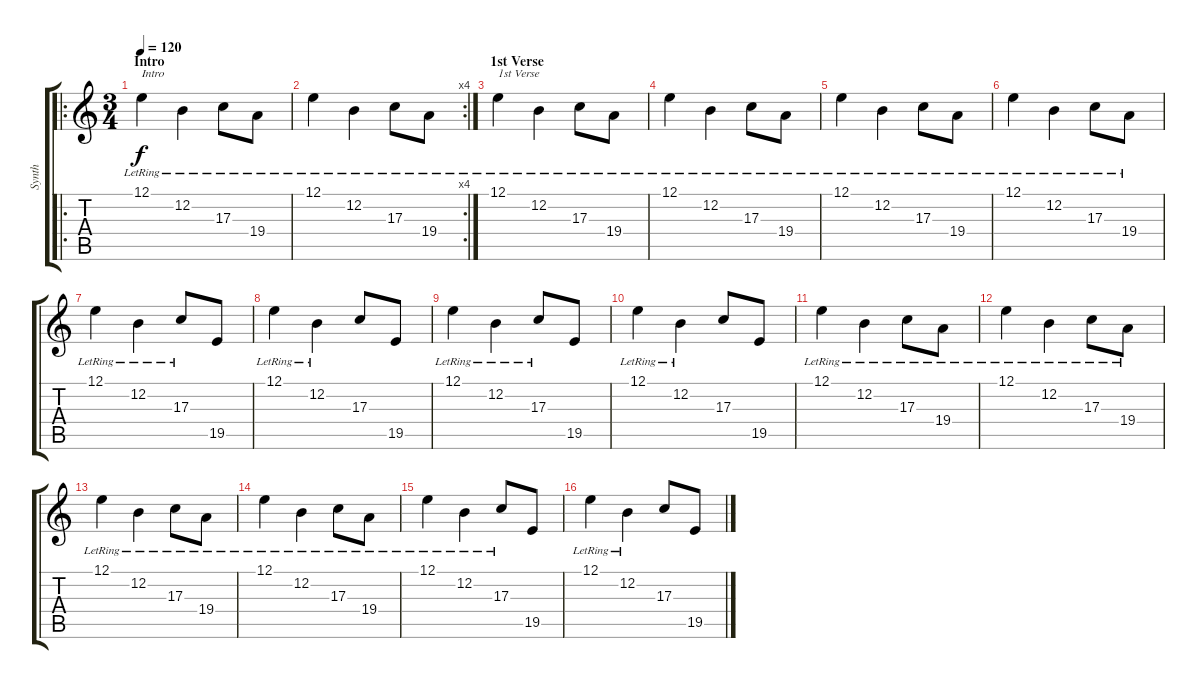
\track ("Synth" "Synth") {instrument musicbox}
\staff {score tabs}
\tuning (E4 B3 G3 D3 A2 E2) {hide}
\ro
\ts (3 4)
\section ("" "Intro")
\tempo 120
\clef g2
\ks c
12.1{lr}.4{txt "Intro" dy f instrument musicbox} 12.2{lr}.4 17.3{lr}.8 19.4{lr}.8 |
\rc 4
12.1{lr}.4 12.2{lr}.4 17.3{lr}.8 19.4{lr}.8 |
\section ("" "1st Verse")
12.1{lr}.4{txt "1st Verse"} 12.2{lr}.4 17.3{lr}.8 19.4{lr}.8 |
12.1{lr}.4 12.2{lr}.4 17.3{lr}.8 19.4{lr}.8 |
12.1{lr}.4 12.2{lr}.4 17.3{lr}.8 19.4{lr}.8 |
12.1{lr}.4 12.2{lr}.4 17.3{lr}.8 19.4{lr}.8 |
12.1{lr}.4 12.2{lr}.4 17.3{lr}.8 19.5.8 |
12.1{lr}.4 12.2{lr}.4 17.3.8 19.5.8 |
12.1{lr}.4 12.2{lr}.4 17.3{lr}.8 19.5.8 |
12.1{lr}.4 12.2{lr}.4 17.3.8 19.5.8 |
12.1{lr}.4 12.2{lr}.4 17.3{lr}.8 19.4{lr}.8 |
12.1{lr}.4 12.2{lr}.4 17.3{lr}.8 19.4{lr}.8 |
12.1{lr}.4 12.2{lr}.4 17.3{lr}.8 19.4{lr}.8 |
12.1{lr}.4 12.2{lr}.4 17.3{lr}.8 19.4{lr}.8 |
12.1{lr}.4 12.2{lr}.4 17.3{lr}.8 19.5.8 |
12.1{lr}.4 12.2{lr}.4 17.3.8 19.5.8
